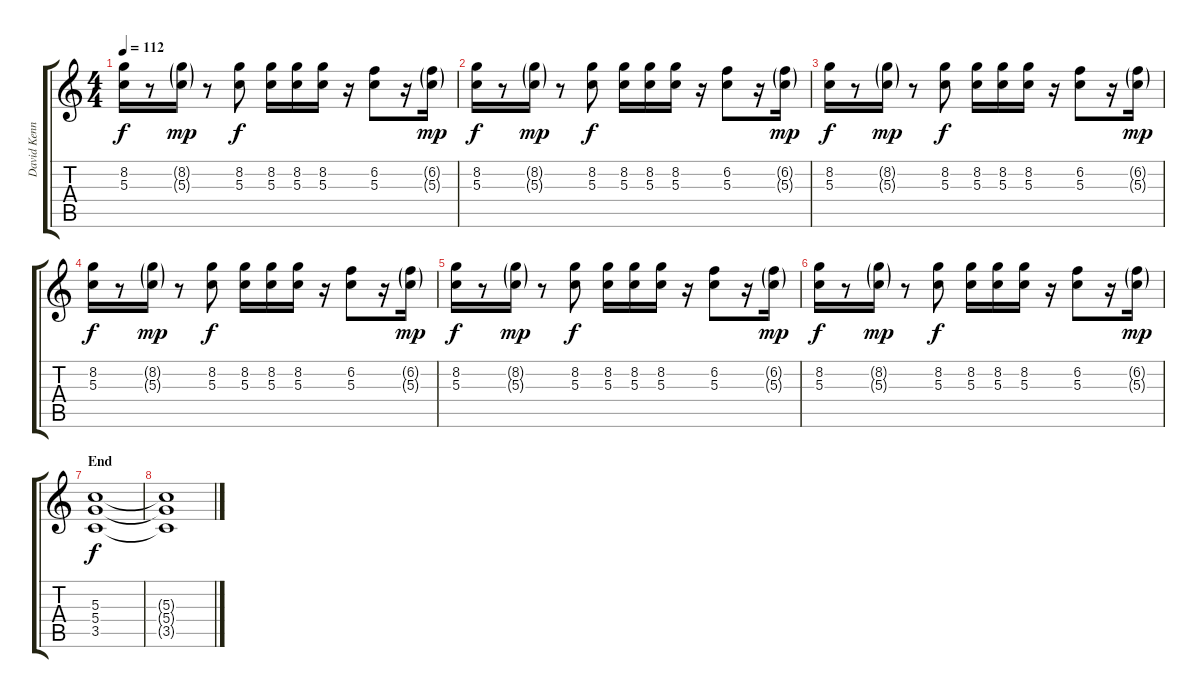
\track ("David Kennedy Guitar" "David Kenn") {instrument electricguitarclean}
\staff {score tabs}
\tuning (E4 B3 G3 D3 A2 E2) {hide}
\ts (4 4)
\tempo 112
\clef g2
\ks c
(8.2 5.3).16{dy f} r.8 (8.2{g} 5.3{g}).16{dy mp} r.8 (8.2 5.3).8{dy f} (8.2 5.3).16 (8.2 5.3).16 (8.2 5.3).16 r.16 (6.2 5.3).8 r.16 (6.2{g} 5.3{g}).16{dy mp} |
(8.2 5.3).16{dy f} r.8 (8.2{g} 5.3{g}).16{dy mp} r.8 (8.2 5.3).8{dy f} (8.2 5.3).16 (8.2 5.3).16 (8.2 5.3).16 r.16 (6.2 5.3).8 r.16 (6.2{g} 5.3{g}).16{dy mp} |
(8.2 5.3).16{dy f} r.8 (8.2{g} 5.3{g}).16{dy mp} r.8 (8.2 5.3).8{dy f} (8.2 5.3).16 (8.2 5.3).16 (8.2 5.3).16 r.16 (6.2 5.3).8 r.16 (6.2{g} 5.3{g}).16{dy mp} |
(8.2 5.3).16{dy f} r.8 (8.2{g} 5.3{g}).16{dy mp} r.8 (8.2 5.3).8{dy f} (8.2 5.3).16 (8.2 5.3).16 (8.2 5.3).16 r.16 (6.2 5.3).8 r.16 (6.2{g} 5.3{g}).16{dy mp} |
(8.2 5.3).16{dy f} r.8 (8.2{g} 5.3{g}).16{dy mp} r.8 (8.2 5.3).8{dy f} (8.2 5.3).16 (8.2 5.3).16 (8.2 5.3).16 r.16 (6.2 5.3).8 r.16 (6.2{g} 5.3{g}).16{dy mp} |
(8.2 5.3).16{dy f} r.8 (8.2{g} 5.3{g}).16{dy mp} r.8 (8.2 5.3).8{dy f} (8.2 5.3).16 (8.2 5.3).16 (8.2 5.3).16 r.16 (6.2 5.3).8 r.16 (6.2{g} 5.3{g}).16{dy mp} |
\section ("" "End")
(5.3 5.4 3.5).1{dy f} |
(5.3{t} 5.4{t} 3.5{t}).1
